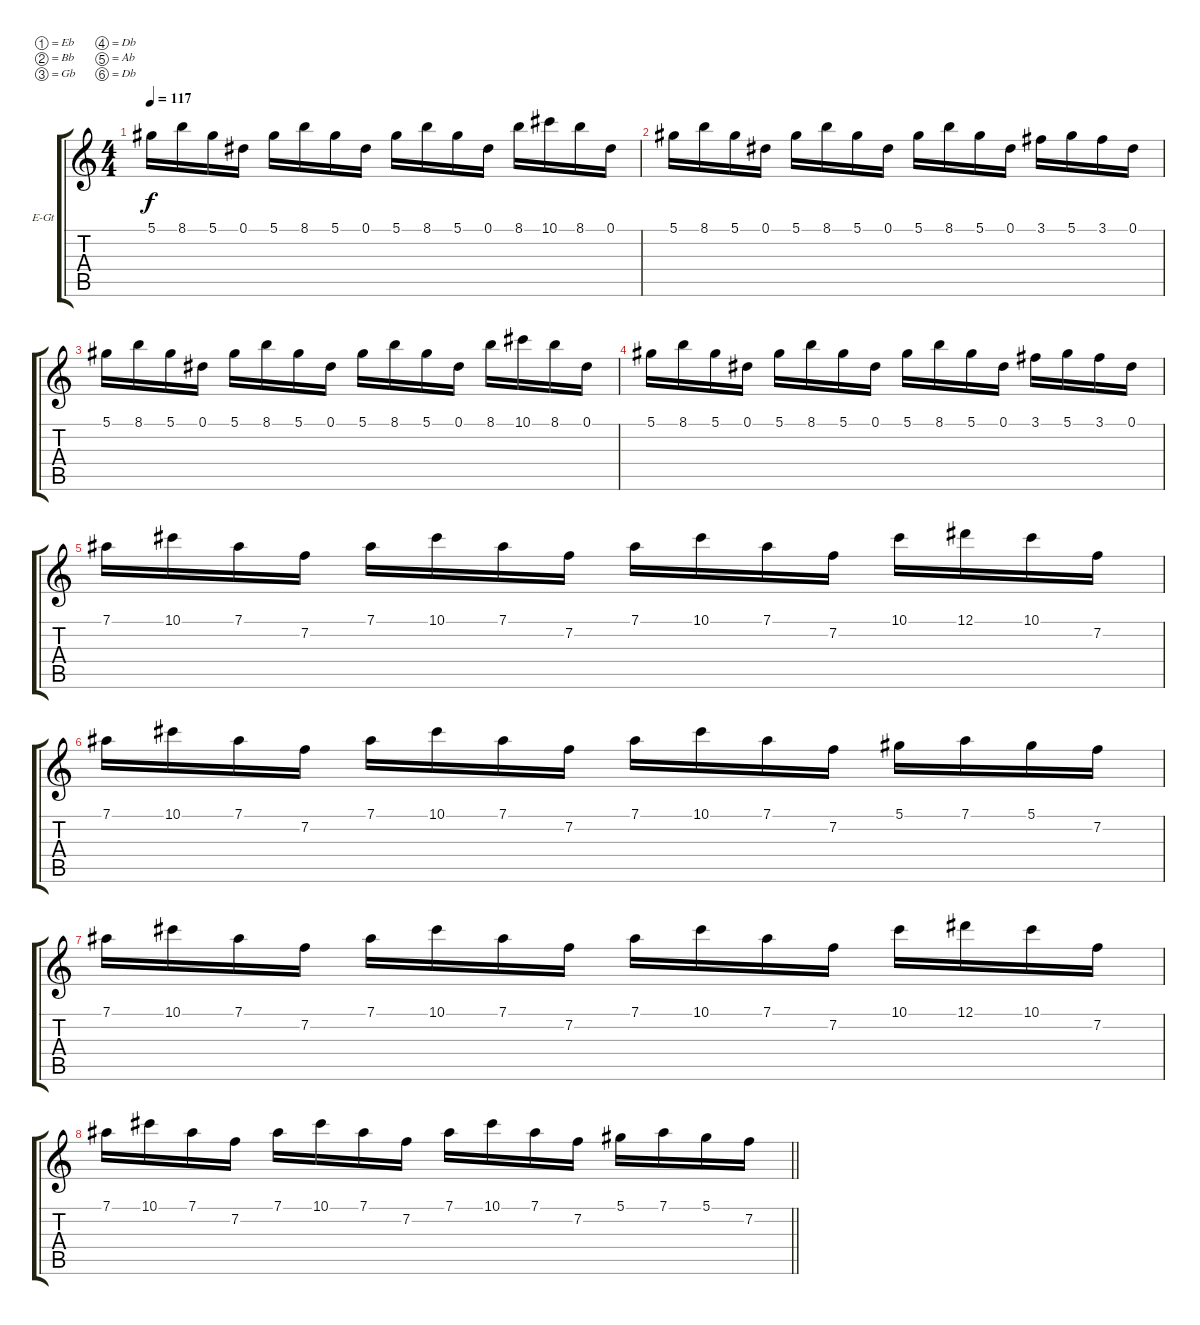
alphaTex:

\bracketExtendMode groupsimilarinstruments
\firstSystemTrackNameOrientation horizontal
\otherSystemsTrackNameOrientation horizontal
\track ("Lead Guitar" "E-Gt") {instrument distortionguitar}
\staff {score tabs}
\tuning (Eb4 Bb3 Gb3 Db3 Ab2 Db2)
\ts (4 4)
\tempo 117
\clef g2
\ks c
5.1.16{dy f} 8.1.16 5.1.16 0.1.16 5.1.16 8.1.16 5.1.16 0.1.16 5.1.16 8.1.16 5.1.16 0.1.16 8.1.16 10.1.16 8.1.16 0.1.16 |
5.1.16 8.1.16 5.1.16 0.1.16 5.1.16 8.1.16 5.1.16 0.1.16 5.1.16 8.1.16 5.1.16 0.1.16 3.1.16 5.1.16 3.1.16 0.1.16 |
5.1.16 8.1.16 5.1.16 0.1.16 5.1.16 8.1.16 5.1.16 0.1.16 5.1.16 8.1.16 5.1.16 0.1.16 8.1.16 10.1.16 8.1.16 0.1.16 |
5.1.16 8.1.16 5.1.16 0.1.16 5.1.16 8.1.16 5.1.16 0.1.16 5.1.16 8.1.16 5.1.16 0.1.16 3.1.16 5.1.16 3.1.16 0.1.16 |
7.1.16 10.1.16 7.1.16 7.2.16 7.1.16 10.1.16 7.1.16 7.2.16 7.1.16 10.1.16 7.1.16 7.2.16 10.1.16 12.1.16 10.1.16 7.2.16 |
7.1.16 10.1.16 7.1.16 7.2.16 7.1.16 10.1.16 7.1.16 7.2.16 7.1.16 10.1.16 7.1.16 7.2.16 5.1.16 7.1.16 5.1.16 7.2.16 |
7.1.16 10.1.16 7.1.16 7.2.16 7.1.16 10.1.16 7.1.16 7.2.16 7.1.16 10.1.16 7.1.16 7.2.16 10.1.16 12.1.16 10.1.16 7.2.16 |
\barLineRight lightlight
7.1.16 10.1.16 7.1.16 7.2.16 7.1.16 10.1.16 7.1.16 7.2.16 7.1.16 10.1.16 7.1.16 7.2.16 5.1.16 7.1.16 5.1.16 7.2.16
